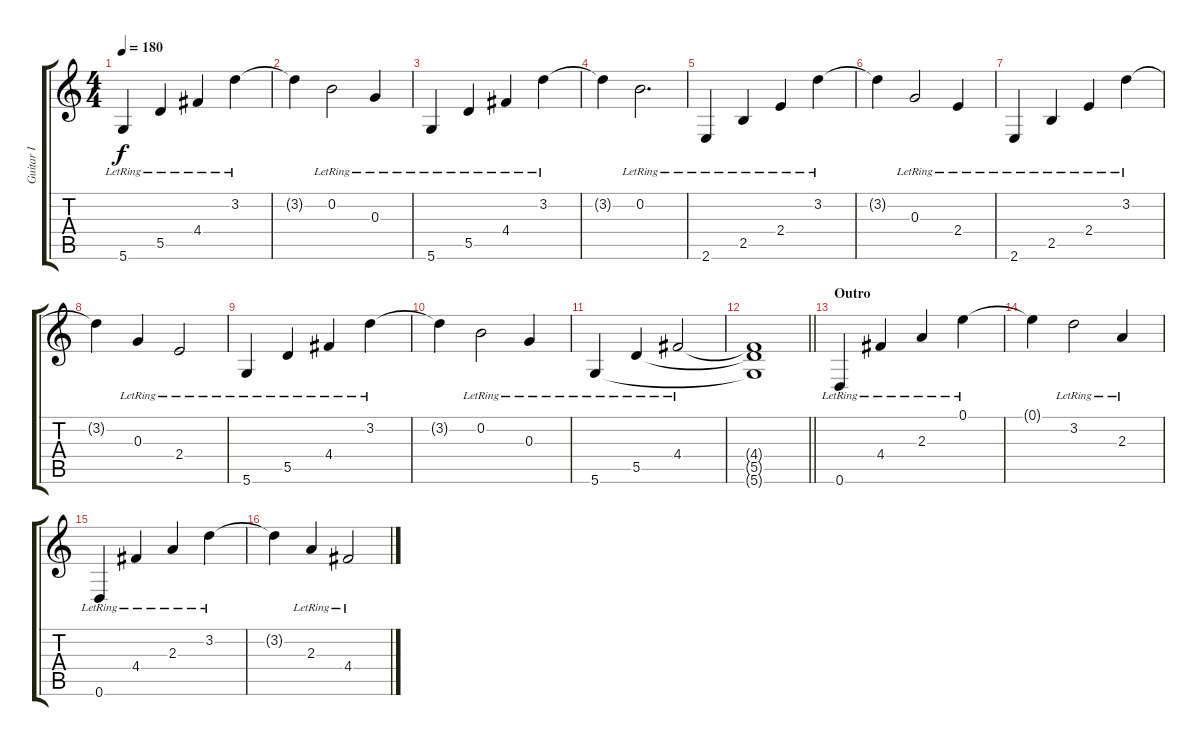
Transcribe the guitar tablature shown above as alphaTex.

\track ("Guitar I" "Guitar I") {instrument acousticguitarsteel}
\staff {score tabs}
\tuning (E4 B3 G3 D3 A2 D2) {hide}
\ts (4 4)
\tempo 180
\clef g2
\ks c
5.6{lr}.4{dy f} 5.5{lr}.4 4.4{lr}.4 3.2{lr}.4 |
3.2{t}.4 0.2{lr}.2 0.3{lr}.4 |
5.6{lr}.4 5.5{lr}.4 4.4{lr}.4 3.2{lr}.4 |
3.2{t}.4 0.2{lr}.2{d} |
2.6{lr}.4 2.5{lr}.4 2.4{lr}.4 3.2{lr}.4 |
3.2{t}.4 0.3{lr}.2 2.4{lr}.4 |
2.6{lr}.4 2.5{lr}.4 2.4{lr}.4 3.2{lr}.4 |
3.2{t}.4 0.3{lr}.4 2.4{lr}.2 |
5.6{lr}.4 5.5{lr}.4 4.4{lr}.4 3.2{lr}.4 |
3.2{t}.4 0.2{lr}.2 0.3{lr}.4 |
5.6{lr}.4 5.5{lr}.4 4.4{lr}.2 |
\barLineRight lightlight
(4.4{t} 5.5{t} 5.6{t}).1 |
\section ("" "Outro")
0.6{lr}.4 4.4{lr}.4 2.3{lr}.4 0.1{lr}.4 |
0.1{t}.4 3.2{lr}.2 2.3{lr}.4 |
0.6{lr}.4 4.4{lr}.4 2.3{lr}.4 3.2{lr}.4 |
3.2{t}.4 2.3{lr}.4 4.4{lr}.2
